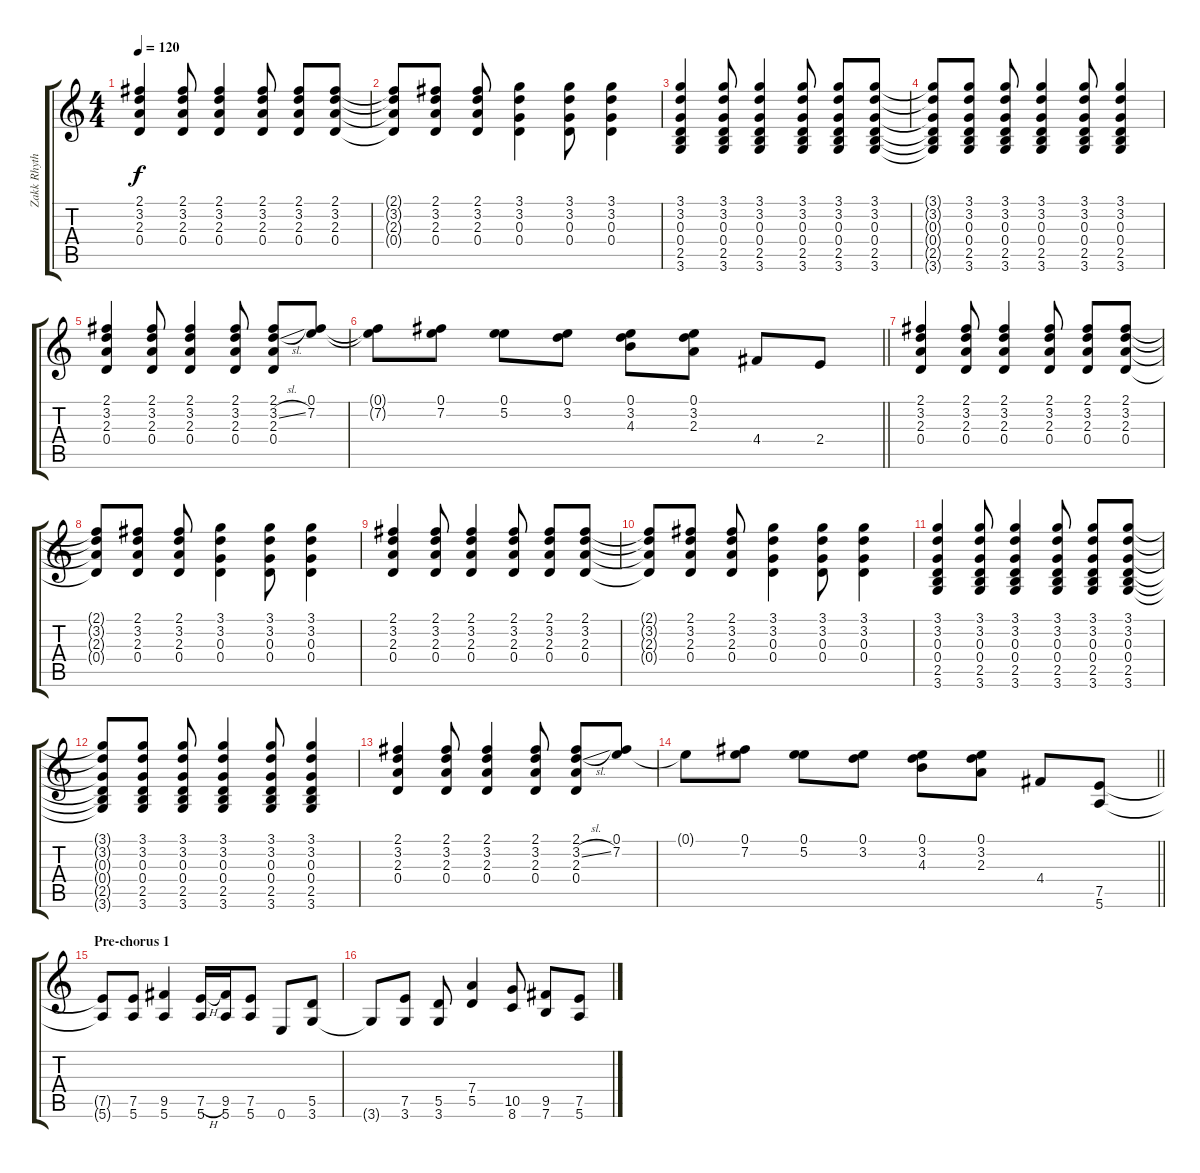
\track ("Zakk Rhythm" "Zakk Rhyth") {instrument electricguitarclean}
\staff {score tabs}
\tuning (E4 B3 G3 D3 A2 E2) {hide}
\ts (4 4)
\tempo 120
\clef g2
\ks c
(2.1 3.2 2.3 0.4).4{dy f} (2.1 3.2 2.3 0.4).8 (2.1 3.2 2.3 0.4).4 (2.1 3.2 2.3 0.4).8 (2.1 3.2 2.3 0.4).8 (2.1 3.2 2.3 0.4).8 |
(2.1{t} 3.2{t} 2.3{t} 0.4{t}).8 (2.1 3.2 2.3 0.4).8 (2.1 3.2 2.3 0.4).8 (3.1 3.2 0.3 0.4).4 (3.1 3.2 0.3 0.4).8 (3.1 3.2 0.3 0.4).4 |
(3.1 3.2 0.3 0.4 2.5 3.6).4 (3.1 3.2 0.3 0.4 2.5 3.6).8 (3.1 3.2 0.3 0.4 2.5 3.6).4 (3.1 3.2 0.3 0.4 2.5 3.6).8 (3.1 3.2 0.3 0.4 2.5 3.6).8 (3.1 3.2 0.3 0.4 2.5 3.6).8 |
(3.1{t} 3.2{t} 0.3{t} 0.4{t} 2.5{t} 3.6{t}).8 (3.1 3.2 0.3 0.4 2.5 3.6).8 (3.1 3.2 0.3 0.4 2.5 3.6).8 (3.1 3.2 0.3 0.4 2.5 3.6).4 (3.1 3.2 0.3 0.4 2.5 3.6).8 (3.1 3.2 0.3 0.4 2.5 3.6).4 |
(2.1 3.2 2.3 0.4).4 (2.1 3.2 2.3 0.4).8 (2.1 3.2 2.3 0.4).4 (2.1 3.2 2.3 0.4).8 (2.1 3.2{sl} 2.3 0.4).8 (0.1 7.2).8 |
\barLineRight lightlight
(0.1{t} 7.2{t}).8 (0.1 7.2).8 (0.1 5.2).8 (0.1 3.2).8 (0.1 3.2 4.3).8 (0.1 3.2 2.3).8 4.4.8 2.4.8 |
(2.1 3.2 2.3 0.4).4 (2.1 3.2 2.3 0.4).8 (2.1 3.2 2.3 0.4).4 (2.1 3.2 2.3 0.4).8 (2.1 3.2 2.3 0.4).8 (2.1 3.2 2.3 0.4).8 |
(2.1{t} 3.2{t} 2.3{t} 0.4{t}).8 (2.1 3.2 2.3 0.4).8 (2.1 3.2 2.3 0.4).8 (3.1 3.2 0.3 0.4).4 (3.1 3.2 0.3 0.4).8 (3.1 3.2 0.3 0.4).4 |
(2.1 3.2 2.3 0.4).4 (2.1 3.2 2.3 0.4).8 (2.1 3.2 2.3 0.4).4 (2.1 3.2 2.3 0.4).8 (2.1 3.2 2.3 0.4).8 (2.1 3.2 2.3 0.4).8 |
(2.1{t} 3.2{t} 2.3{t} 0.4{t}).8 (2.1 3.2 2.3 0.4).8 (2.1 3.2 2.3 0.4).8 (3.1 3.2 0.3 0.4).4 (3.1 3.2 0.3 0.4).8 (3.1 3.2 0.3 0.4).4 |
(3.1 3.2 0.3 0.4 2.5 3.6).4 (3.1 3.2 0.3 0.4 2.5 3.6).8 (3.1 3.2 0.3 0.4 2.5 3.6).4 (3.1 3.2 0.3 0.4 2.5 3.6).8 (3.1 3.2 0.3 0.4 2.5 3.6).8 (3.1 3.2 0.3 0.4 2.5 3.6).8 |
(3.1{t} 3.2{t} 0.3{t} 0.4{t} 2.5{t} 3.6{t}).8 (3.1 3.2 0.3 0.4 2.5 3.6).8 (3.1 3.2 0.3 0.4 2.5 3.6).8 (3.1 3.2 0.3 0.4 2.5 3.6).4 (3.1 3.2 0.3 0.4 2.5 3.6).8 (3.1 3.2 0.3 0.4 2.5 3.6).4 |
(2.1 3.2 2.3 0.4).4 (2.1 3.2 2.3 0.4).8 (2.1 3.2 2.3 0.4).4 (2.1 3.2 2.3 0.4).8 (2.1 3.2{sl} 2.3 0.4).8 (0.1 7.2).8 |
\barLineRight lightlight
0.1{t}.8 (0.1 7.2).8 (0.1 5.2).8 (0.1 3.2).8 (0.1 3.2 4.3).8 (0.1 3.2 2.3).8 4.4.8 (7.5 5.6).8{instrument distortionguitar} |
\section ("" "Pre-chorus 1")
(7.5{t} 5.6{t}).8 (7.5 5.6).8 (9.5 5.6).4 (7.5{h} 5.6).16 (9.5 5.6).16 (7.5 5.6).8 0.6.8 (5.5 3.6).8 |
3.6{t}.8 (7.5 3.6).8 (5.5 3.6).8 (7.4 5.5).4 (10.5 8.6).8 (9.5 7.6).8 (7.5 5.6).8
